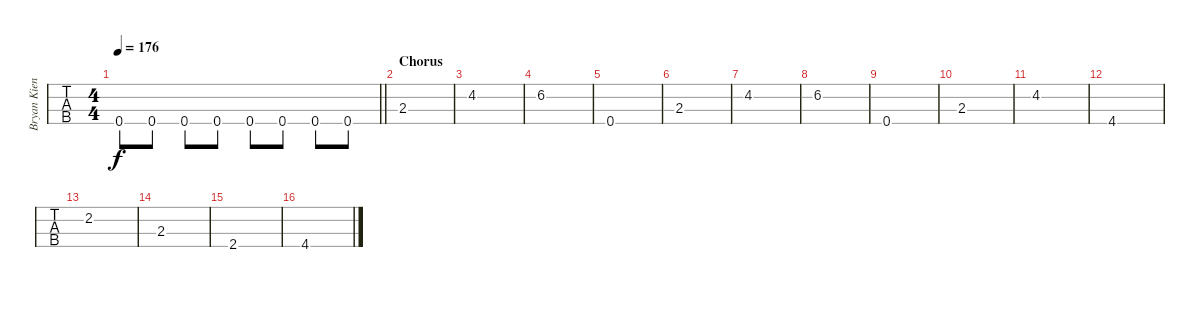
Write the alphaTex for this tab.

\track ("Bryan Kienlen - Bass" "Bryan Kien") {instrument electricbassfinger}
\staff {tabs}
\tuning (G2 D2 A1 E1) {hide}
\ts (4 4)
\tempo 176
\clef f4
\barLineRight lightlight
\ks b
0.4.8{dy f} 0.4.8 0.4.8 0.4.8 0.4.8 0.4.8 0.4.8 0.4.8 |
\section ("" "Chorus")
2.3.1 |
4.2.1 |
6.2.1 |
0.4.1 |
2.3.1 |
4.2.1 |
6.2.1 |
0.4.1 |
2.3.1 |
4.2.1 |
4.4.1 |
2.2.1 |
2.3.1 |
2.4.1 |
4.4.1
